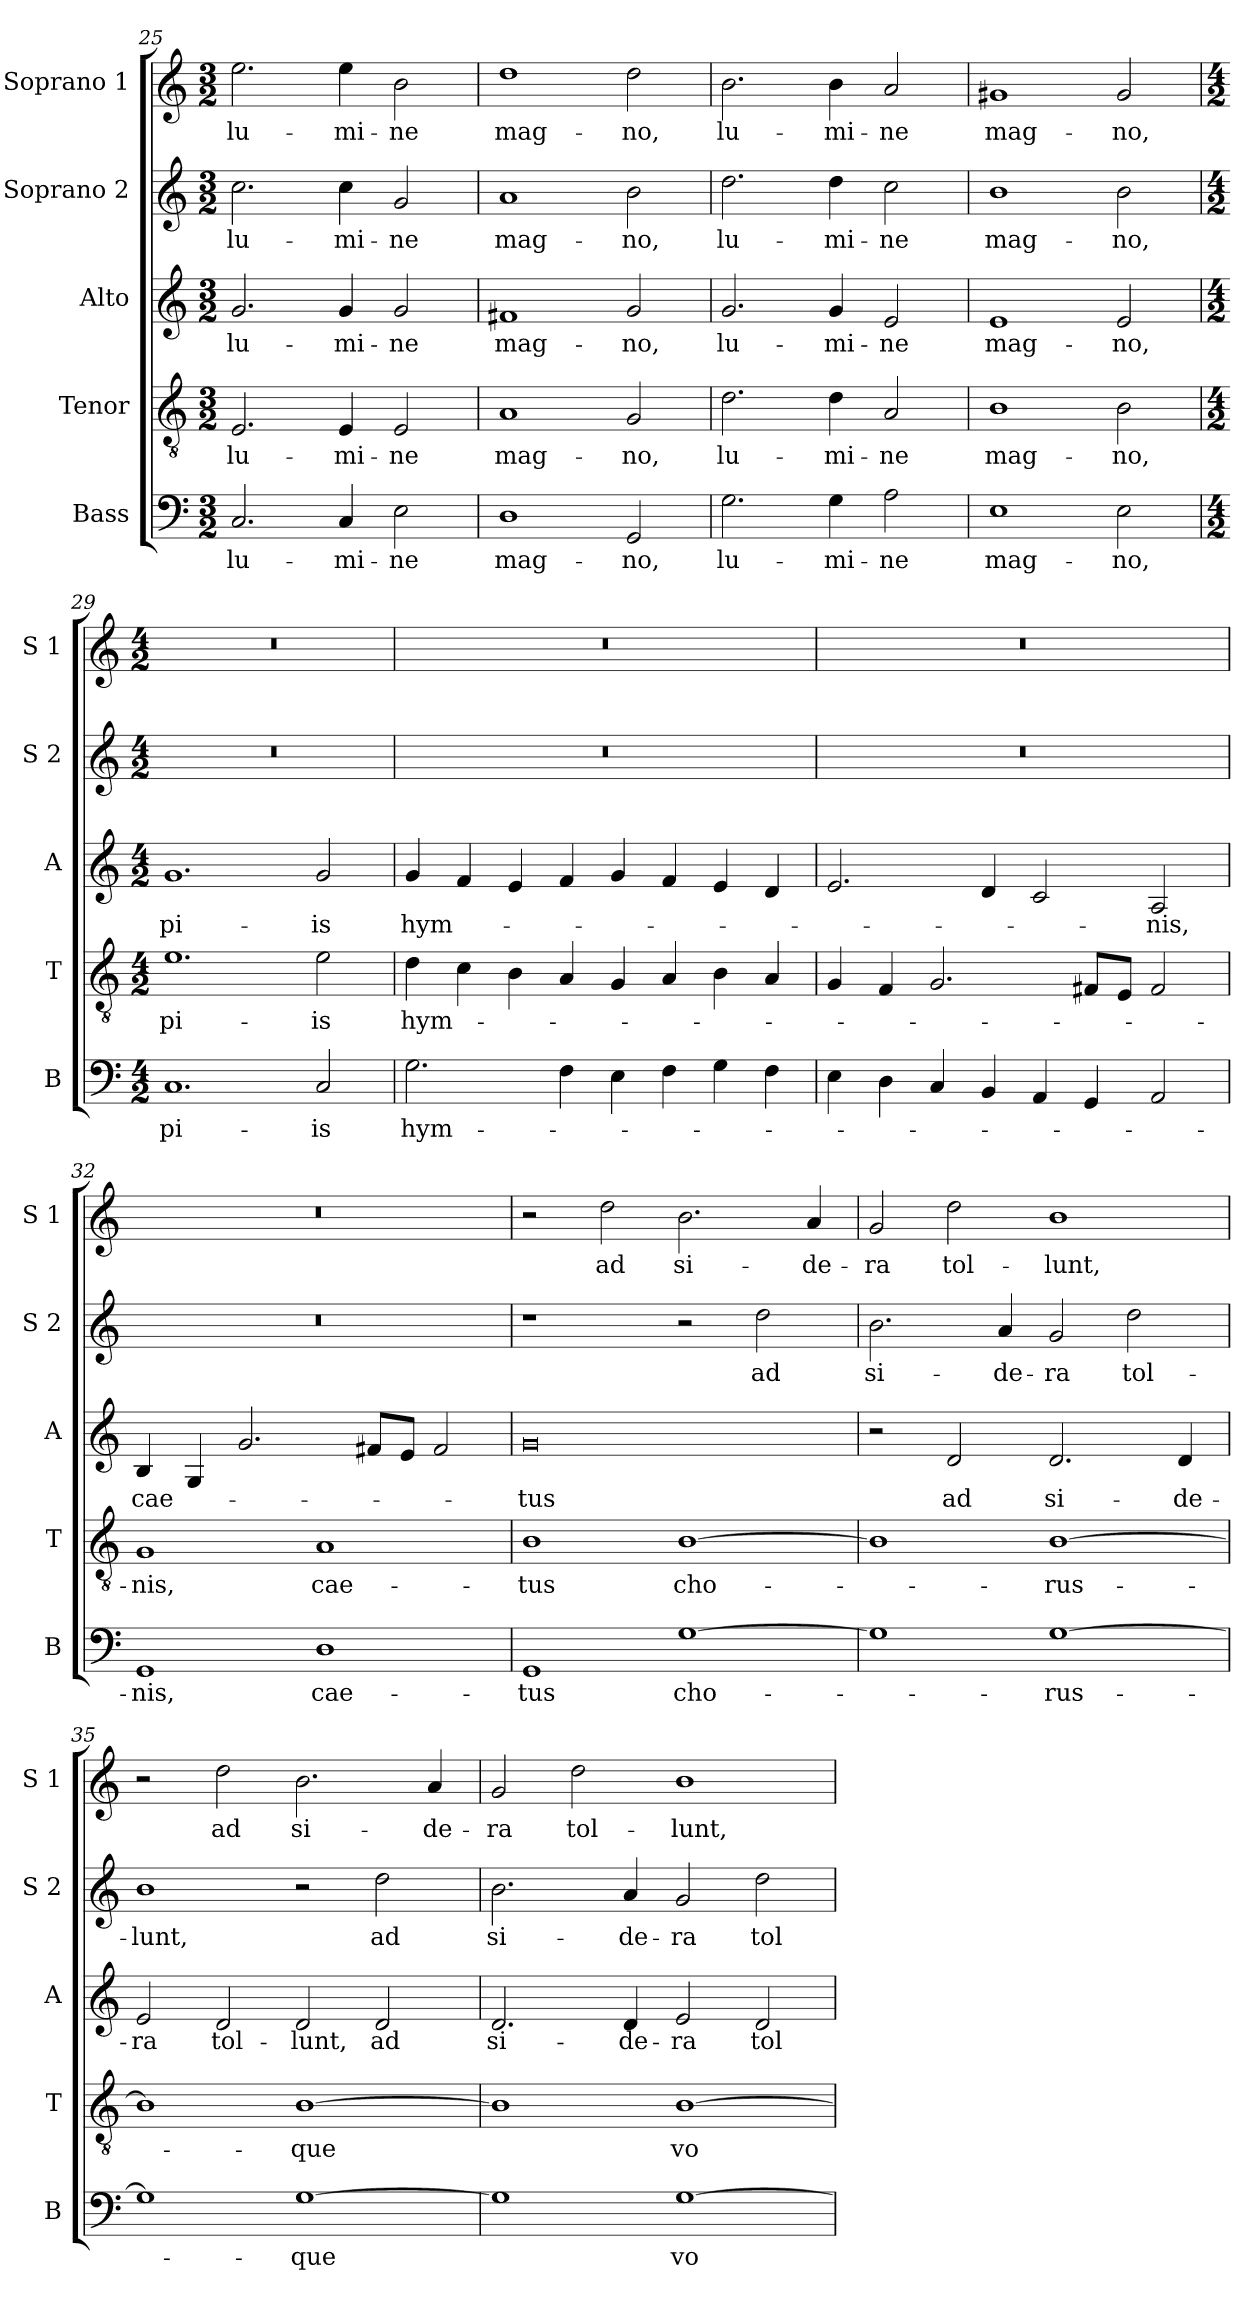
**kern	**text	**kern	**text	**kern	**text	**kern	**text	**kern	**text
*part5	*part5	*part4	*part4	*part3	*part3	*part2	*part2	*part1	*part1
*staff5	*staff5	*staff4	*staff4	*staff3	*staff3	*staff2	*staff2	*staff1	*staff1
*I"Bass	*	*I"Tenor	*	*I"Alto	*	*I"Soprano 2	*	*I"Soprano 1	*
*I'B	*	*I'T	*	*I'A	*	*I'S 2	*	*I'S 1	*
!!LO:LB:g=z
*clefF4	*	*clefGv2	*	*clefG2	*	*clefG2	*	*clefG2	*
*k[]	*	*k[]	*	*k[]	*	*k[]	*	*k[]	*
*C:	*	*C:	*	*C:	*	*C:	*	*C:	*
*M3/2	*	*M3/2	*	*M3/2	*	*M3/2	*	*M3/2	*
=25	=25	=25	=25	=25	=25	=25	=25	=25	=25
!	!LO:LY:b	!	!LO:LY:b	!	!LO:LY:b	!	!LO:LY:b	!	!LO:LY:b
2.C/	lu-	2.E/	lu-	2.g/	lu-	2.cc\	lu-	2.ee\	lu-
!	!LO:LY:b	!	!LO:LY:b	!	!LO:LY:b	!	!LO:LY:b	!	!LO:LY:b
4C/	-mi-	4E/	-mi-	4g/	-mi-	4cc\	-mi-	4ee\	-mi-
!	!LO:LY:b	!	!LO:LY:b	!	!LO:LY:b	!	!LO:LY:b	!	!LO:LY:b
2E\	-ne	2E/	-ne	2g/	-ne	2g/	-ne	2b\	-ne
=26	=26	=26	=26	=26	=26	=26	=26	=26	=26
!	!LO:LY:b	!	!LO:LY:b	!	!LO:LY:b	!	!LO:LY:b	!	!LO:LY:b
1D	mag-	1A	mag-	1f#X	mag-	1a	mag-	1dd	mag-
!	!LO:LY:b	!	!LO:LY:b	!	!LO:LY:b	!	!LO:LY:b	!	!LO:LY:b
2GG/	-no,	2G/	-no,	2g/	-no,	2b\	-no,	2dd\	-no,
=27	=27	=27	=27	=27	=27	=27	=27	=27	=27
!	!LO:LY:b	!	!LO:LY:b	!	!LO:LY:b	!	!LO:LY:b	!	!LO:LY:b
2.G\	lu-	2.d\	lu-	2.g/	lu-	2.dd\	lu-	2.b\	lu-
!	!LO:LY:b	!	!LO:LY:b	!	!LO:LY:b	!	!LO:LY:b	!	!LO:LY:b
4G\	-mi-	4d\	-mi-	4g/	-mi-	4dd\	-mi-	4b\	-mi-
!	!LO:LY:b	!	!LO:LY:b	!	!LO:LY:b	!	!LO:LY:b	!	!LO:LY:b
2A\	-ne	2A/	-ne	2e/	-ne	2cc\	-ne	2a/	-ne
=28	=28	=28	=28	=28	=28	=28	=28	=28	=28
!	!LO:LY:b	!	!LO:LY:b	!	!LO:LY:b	!	!LO:LY:b	!	!LO:LY:b
1E	mag-	1B	mag-	1e	mag-	1b	mag-	1g#X	mag-
!	!LO:LY:b	!	!LO:LY:b	!	!LO:LY:b	!	!LO:LY:b	!	!LO:LY:b
2E\	-no,	2B\	-no,	2e/	-no,	2b\	-no,	2g#/	-no,
=29	=29	=29	=29	=29	=29	=29	=29	=29	=29
*M4/2	*	*M4/2	*	*M4/2	*	*M4/2	*	*M4/2	*
!	!LO:LY:b	!	!LO:LY:b	!	!LO:LY:b	!	!	!	!
1.C	pi-	1.e	pi-	1.g	pi-	0r	.	0r	.
!	!LO:LY:b	!	!LO:LY:b	!	!LO:LY:b	!	!	!	!
2C/	-is	2e\	-is	2g/	-is	.	.	.	.
=30	=30	=30	=30	=30	=30	=30	=30	=30	=30
!	!LO:LY:b	!	!LO:LY:b	!	!LO:LY:b	!	!	!	!
2.G\	hym-	4d\	hym-	4g/	hym-	0r	.	0r	.
.	.	4c\	.	4f/	.	.	.	.	.
.	.	4B\	.	4e/	.	.	.	.	.
4F\	.	4A/	.	4f/	.	.	.	.	.
4E\	.	4G/	.	4g/	.	.	.	.	.
4F\	.	4A/	.	4f/	.	.	.	.	.
4G\	.	4B\	.	4e/	.	.	.	.	.
4F\	.	4A/	.	4d/	.	.	.	.	.
!!LO:PB:g=z
=31	=31	=31	=31	=31	=31	=31	=31	=31	=31
4E\	.	4G/	.	2.e/	.	0r	.	0r	.
4D\	.	4F/	.	.	.	.	.	.	.
4C/	.	2.G/	.	.	.	.	.	.	.
4BB/	.	.	.	4d/	.	.	.	.	.
4AA/	.	.	.	2c/	.	.	.	.	.
4GG/	.	8F#X/L	.	.	.	.	.	.	.
.	.	8E/J	.	.	.	.	.	.	.
!	!	!	!	!	!LO:LY:b	!	!	!	!
2AA/	.	2F#/	.	2A/	-nis,	.	.	.	.
=32	=32	=32	=32	=32	=32	=32	=32	=32	=32
!	!LO:LY:b	!	!LO:LY:b	!	!LO:LY:b	!	!	!	!
1GG	-nis,	1G	-nis,	4B/	cae-	0r	.	0r	.
.	.	.	.	4G/	.	.	.	.	.
.	.	.	.	2.g/	.	.	.	.	.
!	!LO:LY:b	!	!LO:LY:b	!	!	!	!	!	!
1D	cae-	1A	cae-	.	.	.	.	.	.
.	.	.	.	8f#X/L	.	.	.	.	.
.	.	.	.	8e/J	.	.	.	.	.
.	.	.	.	2f#/	.	.	.	.	.
=33	=33	=33	=33	=33	=33	=33	=33	=33	=33
!	!LO:LY:b	!	!LO:LY:b	!	!LO:LY:b	!	!	!	!
1GG	-tus	1B	-tus	0g	-tus	1r	.	2r	.
!	!	!	!	!	!	!	!	!	!LO:LY:b
.	.	.	.	.	.	.	.	2dd\	ad
!	!LO:LY:b	!	!LO:LY:b	!	!	!	!	!	!LO:LY:b
[1G	cho-	[1B	cho-	.	.	2r	.	2.b\	si-
!	!	!	!	!	!	!	!LO:LY:b	!	!
.	.	.	.	.	.	2dd\	ad	.	.
!	!	!	!	!	!	!	!	!	!LO:LY:b
.	.	.	.	.	.	.	.	4a/	-de-
=34	=34	=34	=34	=34	=34	=34	=34	=34	=34
!	!	!	!	!	!	!	!LO:LY:b	!	!LO:LY:b
1G]	.	1B]	.	2r	.	2.b\	si-	2g/	-ra
!	!	!	!	!	!LO:LY:b	!	!	!	!LO:LY:b
.	.	.	.	2d/	ad	.	.	2dd\	tol-
!	!	!	!	!	!	!	!LO:LY:b	!	!
.	.	.	.	.	.	4a/	-de-	.	.
!	!LO:LY:b	!	!LO:LY:b	!	!LO:LY:b	!	!LO:LY:b	!	!LO:LY:b
[1G	-rus-	[1B	-rus-	2.d/	si-	2g/	-ra	1b	-lunt,
!	!	!	!	!	!	!	!LO:LY:b	!	!
.	.	.	.	.	.	2dd\	tol-	.	.
!	!	!	!	!	!LO:LY:b	!	!	!	!
.	.	.	.	4d/	-de-	.	.	.	.
=35	=35	=35	=35	=35	=35	=35	=35	=35	=35
!	!	!	!	!	!LO:LY:b	!	!LO:LY:b	!	!
1G]	.	1B]	.	2e/	-ra	1b	-lunt,	2r	.
!	!	!	!	!	!LO:LY:b	!	!	!	!LO:LY:b
.	.	.	.	2d/	tol-	.	.	2dd\	ad
!	!LO:LY:b	!	!LO:LY:b	!	!LO:LY:b	!	!	!	!LO:LY:b
[1G	-que	[1B	-que	2d/	-lunt,	2r	.	2.b\	si-
!	!	!	!	!	!LO:LY:b	!	!LO:LY:b	!	!
.	.	.	.	2d/	ad	2dd\	ad	.	.
!	!	!	!	!	!	!	!	!	!LO:LY:b
.	.	.	.	.	.	.	.	4a/	-de-
=36	=36	=36	=36	=36	=36	=36	=36	=36	=36
!	!	!	!	!	!LO:LY:b	!	!LO:LY:b	!	!LO:LY:b
1G]	.	1B]	.	2.d/	si-	2.b\	si-	2g/	-ra
!	!	!	!	!	!	!	!	!	!LO:LY:b
.	.	.	.	.	.	.	.	2dd\	tol-
!	!	!	!	!	!LO:LY:b	!	!LO:LY:b	!	!
.	.	.	.	4d/	-de-	4a/	-de-	.	.
!	!LO:LY:b	!	!LO:LY:b	!	!LO:LY:b	!	!LO:LY:b	!	!LO:LY:b
[1G	vo-	[1B	vo-	2e/	-ra	2g/	-ra	1b	-lunt,
!	!	!	!	!	!LO:LY:b	!	!LO:LY:b	!	!
.	.	.	.	2d/	tol-	2dd\	tol-	.	.
=	=	=	=	=	=	=	=	=	=
*-	*-	*-	*-	*-	*-	*-	*-	*-	*-
